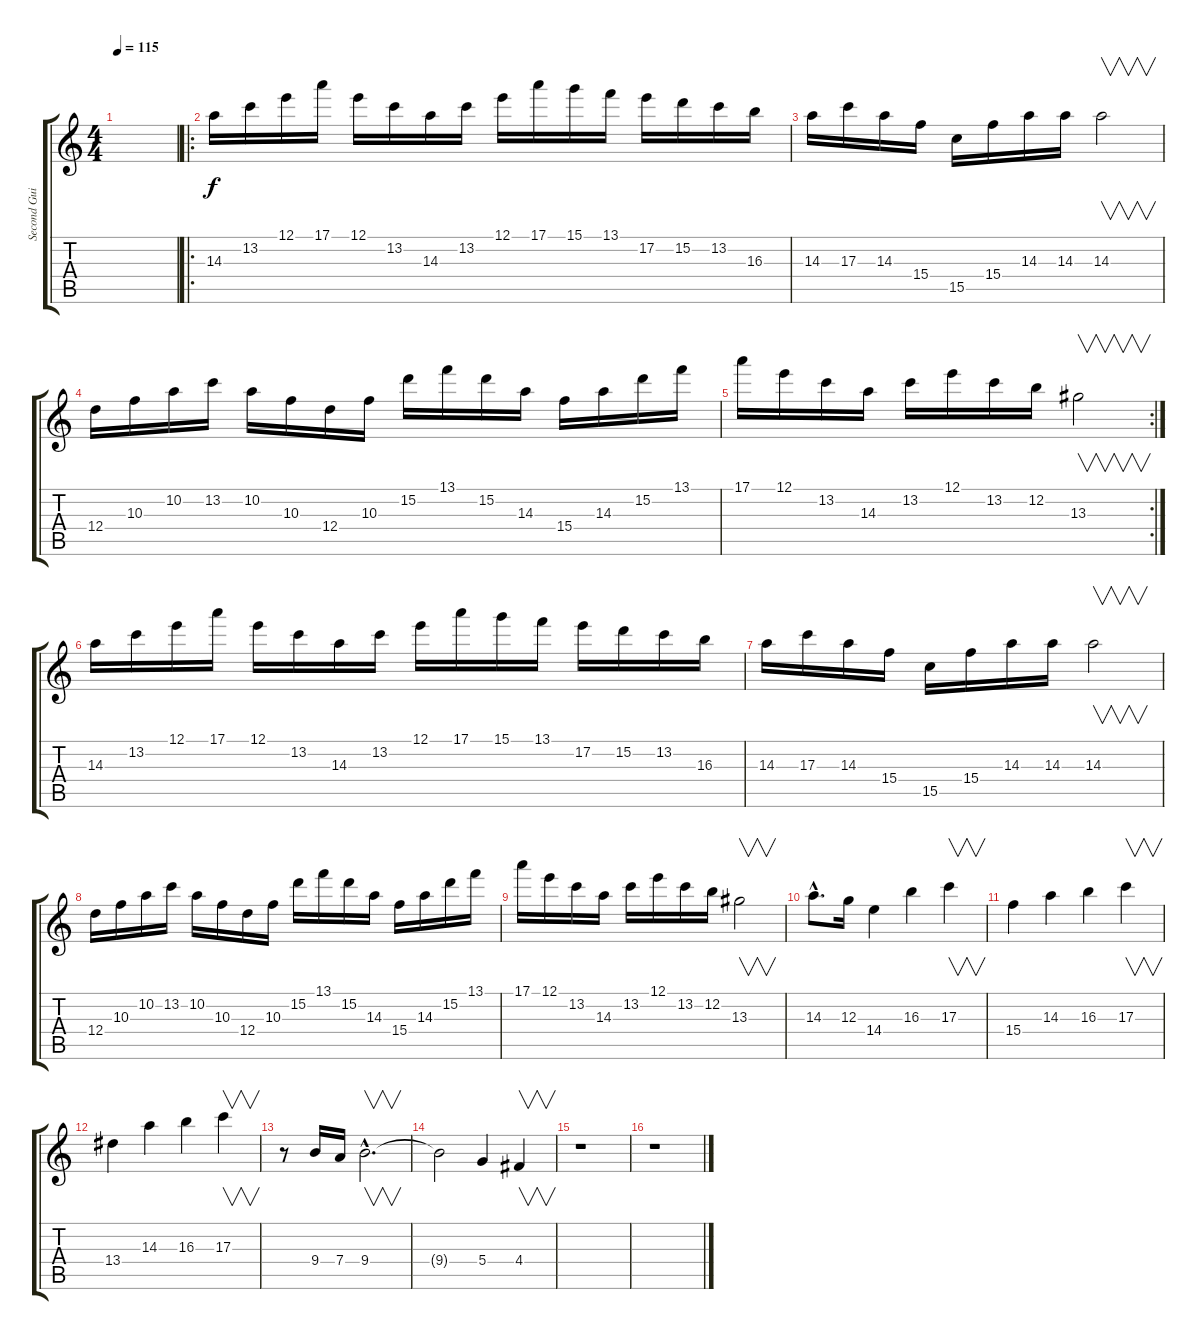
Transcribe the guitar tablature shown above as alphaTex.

\track ("Second Guitar" "Second Gui") {instrument overdrivenguitar}
\staff {score tabs}
\tuning (E4 B3 G3 D3 A2 E2) {hide}
\ts (4 4)
\tempo 115
\clef g2
\ks c
|
\ro
14.3.16 13.2.16 12.1.16 17.1.16 12.1.16 13.2.16 14.3.16 13.2.16 12.1.16 17.1.16 15.1.16 13.1.16 17.2.16 15.2.16 13.2.16 16.3.16 |
14.3.16 17.3.16 14.3.16 15.4.16 15.5.16 15.4.16 14.3.16 14.3.16 14.3.2{v} |
12.4.16 10.3.16 10.2.16 13.2.16 10.2.16 10.3.16 12.4.16 10.3.16 15.2.16 13.1.16 15.2.16 14.3.16 15.4.16 14.3.16 15.2.16 13.1.16 |
\rc 2
17.1.16 12.1.16 13.2.16 14.3.16 13.2.16 12.1.16 13.2.16 12.2.16 13.3.2{v} |
14.3.16 13.2.16 12.1.16 17.1.16 12.1.16 13.2.16 14.3.16 13.2.16 12.1.16 17.1.16 15.1.16 13.1.16 17.2.16 15.2.16 13.2.16 16.3.16 |
14.3.16 17.3.16 14.3.16 15.4.16 15.5.16 15.4.16 14.3.16 14.3.16 14.3.2{v} |
12.4.16 10.3.16 10.2.16 13.2.16 10.2.16 10.3.16 12.4.16 10.3.16 15.2.16 13.1.16 15.2.16 14.3.16 15.4.16 14.3.16 15.2.16 13.1.16 |
17.1.16 12.1.16 13.2.16 14.3.16 13.2.16 12.1.16 13.2.16 12.2.16 13.3.2{v} |
14.3{hac}.8{d} 12.3.16 14.4.4 16.3.4 17.3.4{v} |
15.4.4 14.3.4 16.3.4 17.3.4{v} |
13.4.4 14.3.4 16.3.4 17.3.4{v} |
r.8 9.4.16 7.4.16 9.4{hac}.2{v d} |
9.4{t}.2 5.4.4 4.4.4{v} |
r.1 |
r.1
